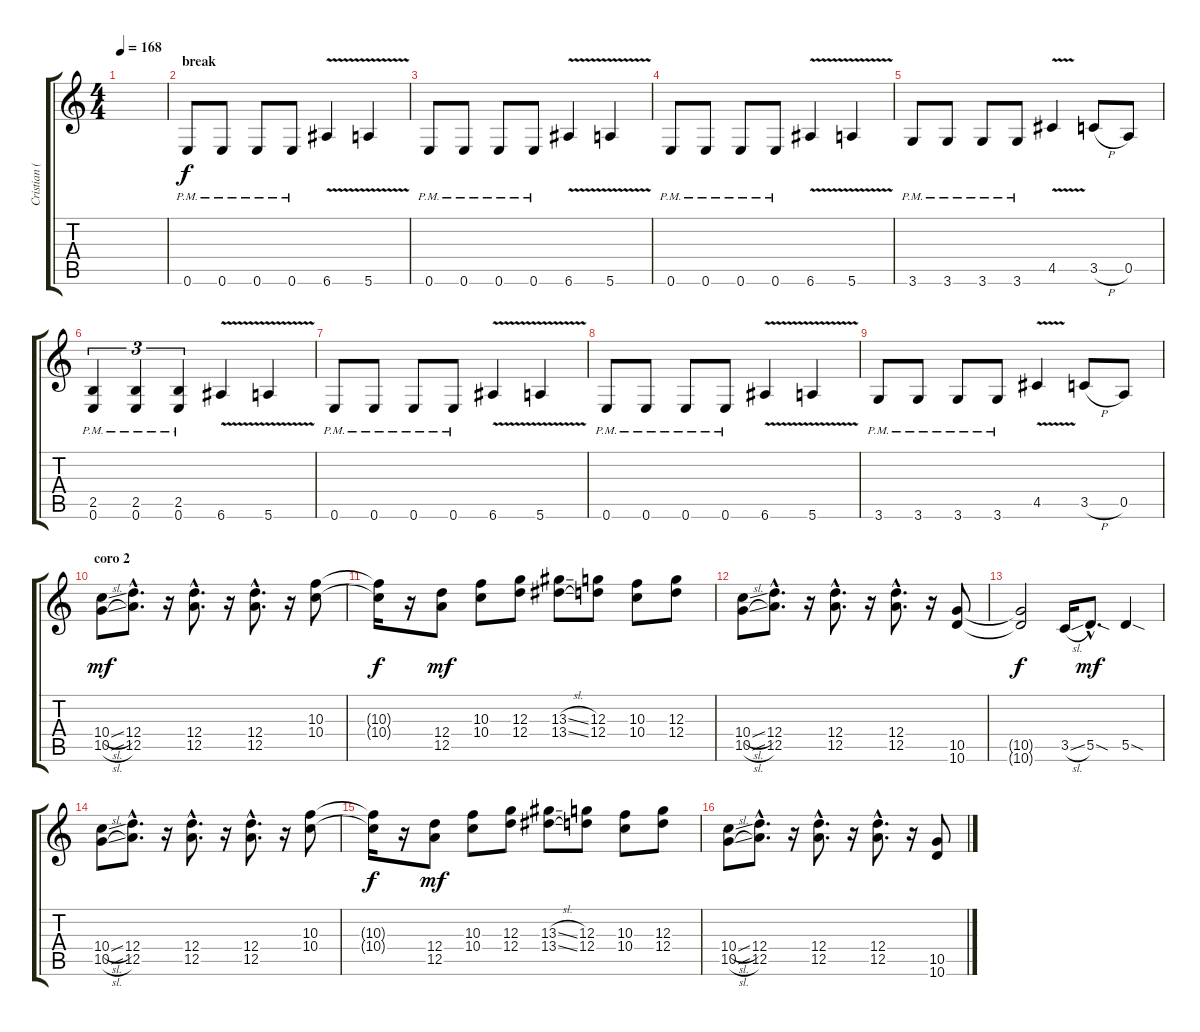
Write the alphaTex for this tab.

\track ("Cristian (guitarra)" "Cristian (") {instrument distortionguitar}
\staff {score tabs}
\tuning (E4 B3 G3 D3 A2 E2) {hide}
\ts (4 4)
\tempo 168
\clef g2
\ks c
|
\section ("" "break")
0.6{pm}.8 0.6{pm}.8 0.6{pm}.8 0.6{pm}.8 6.6{v}.4 5.6{v}.4 |
0.6{pm}.8 0.6{pm}.8 0.6{pm}.8 0.6{pm}.8 6.6{v}.4 5.6{v}.4 |
0.6{pm}.8 0.6{pm}.8 0.6{pm}.8 0.6{pm}.8 6.6{v}.4 5.6{v}.4 |
3.6{pm}.8 3.6{pm}.8 3.6{pm}.8 3.6{pm}.8 4.5{v}.4 3.5{h}.8 0.5.8 |
(2.5{pm} 0.6{pm}).4{tu (3 2)} (2.5{pm} 0.6{pm}).4{tu (3 2)} (2.5{pm} 0.6{pm}).4{tu (3 2)} 6.6{v}.4 5.6{v}.4 |
0.6{pm}.8 0.6{pm}.8 0.6{pm}.8 0.6{pm}.8 6.6{v}.4 5.6{v}.4 |
0.6{pm}.8 0.6{pm}.8 0.6{pm}.8 0.6{pm}.8 6.6{v}.4 5.6{v}.4 |
3.6{pm}.8 3.6{pm}.8 3.6{pm}.8 3.6{pm}.8 4.5{v}.4 3.5{h}.8 0.5.8 |
\section ("" "coro 2")
(10.4{sl} 10.5{sl}).8{dy mf} (12.4{hac} 12.5{hac}).8{d} r.16 (12.4{hac} 12.5{hac}).8{d} r.16 (12.4{hac} 12.5{hac}).8{d} r.16 (10.3 10.4).8 |
(10.3{t} 10.4{t}).16{dy f} r.16 (12.4 12.5).8{dy mf} (10.3 10.4).8 (12.3 12.4).8 (13.3{sl} 13.4{sl}).8 (12.3 12.4).8 (10.3 10.4).8 (12.3 12.4).8 |
(10.4{sl} 10.5{sl}).8 (12.4{hac} 12.5{hac}).8{d} r.16 (12.4{hac} 12.5{hac}).8{d} r.16 (12.4{hac} 12.5{hac}).8{d} r.16 (10.5 10.6).8 |
(10.5{t} 10.6{t}).2{dy f} 3.5{sl}.16 5.5{sod hac}.8{d dy mf} 5.5{sod}.4 |
(10.4{sl} 10.5{sl}).8 (12.4{hac} 12.5{hac}).8{d} r.16 (12.4{hac} 12.5{hac}).8{d} r.16 (12.4{hac} 12.5{hac}).8{d} r.16 (10.3 10.4).8 |
(10.3{t} 10.4{t}).16{dy f} r.16 (12.4 12.5).8{dy mf} (10.3 10.4).8 (12.3 12.4).8 (13.3{sl} 13.4{sl}).8 (12.3 12.4).8 (10.3 10.4).8 (12.3 12.4).8 |
(10.4{sl} 10.5{sl}).8 (12.4{hac} 12.5{hac}).8{d} r.16 (12.4{hac} 12.5{hac}).8{d} r.16 (12.4{hac} 12.5{hac}).8{d} r.16 (10.5 10.6).8
